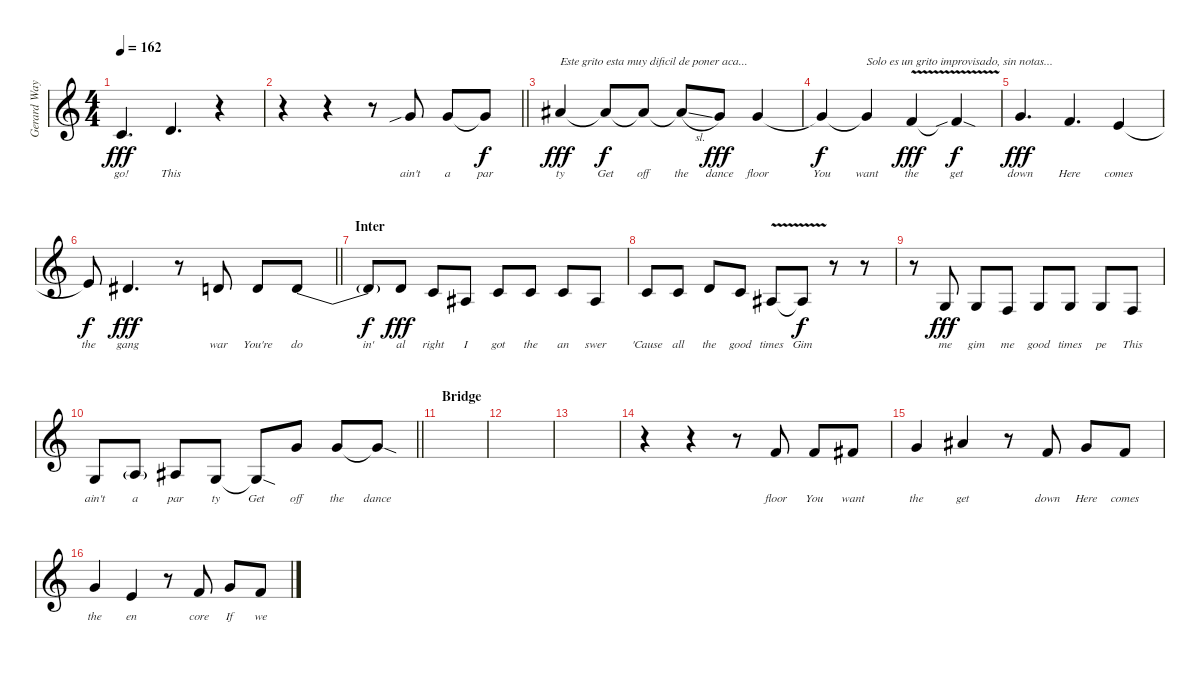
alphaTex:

\track ("Gerard Way [Vocals]" "Gerard Way") {instrument clarinet}
\staff {score}
\tuning (E4 B3 G3 D3 A2 E2) {hide}
\ts (4 4)
\tempo 162
\clef g2
\ks c
1.2.4{d lyrics (0 "go!") lyrics (1 "") lyrics (2 "") lyrics (3 "") lyrics (4 "") dy fff} 3.2.4{d lyrics (0 "This") lyrics (1 "") lyrics (2 "") lyrics (3 "") lyrics (4 "")} r.4 |
\barLineRight lightlight
r.4 r.4 r.8 3.1{sib}.8{lyrics (0 "ain't") lyrics (1 "") lyrics (2 "") lyrics (3 "") lyrics (4 "")} 3.1.8{lyrics (0 "a") lyrics (1 "") lyrics (2 "") lyrics (3 "") lyrics (4 "")} 3.1{t}.8{lyrics (0 "par") lyrics (1 "") lyrics (2 "") lyrics (3 "") lyrics (4 "") dy f} |
6.1.4{txt "Este grito esta muy dificil de poner aca..." lyrics (0 "ty") lyrics (1 "") lyrics (2 "") lyrics (3 "") lyrics (4 "") dy fff} 6.1{t}.8{lyrics (0 "Get") lyrics (1 "") lyrics (2 "") lyrics (3 "") lyrics (4 "") dy f} 6.1{t}.8{lyrics (0 "off") lyrics (1 "") lyrics (2 "") lyrics (3 "") lyrics (4 "")} 6.1{sl t}.8{lyrics (0 "the") lyrics (1 "") lyrics (2 "") lyrics (3 "") lyrics (4 "")} 3.1.8{lyrics (0 "dance") lyrics (1 "") lyrics (2 "") lyrics (3 "") lyrics (4 "") dy fff} 3.1.4{lyrics (0 "floor") lyrics (1 "") lyrics (2 "") lyrics (3 "") lyrics (4 "")} |
3.1{t}.4{lyrics (0 "You") lyrics (1 "") lyrics (2 "") lyrics (3 "") lyrics (4 "") dy f} 3.1{t}.4{txt "Solo es un grito improvisado, sin notas..." lyrics (0 "want") lyrics (1 "") lyrics (2 "") lyrics (3 "") lyrics (4 "")} 1.1{v}.4{lyrics (0 "the") lyrics (1 "") lyrics (2 "") lyrics (3 "") lyrics (4 "") dy fff} 1.1{sib sod t}.4{lyrics (0 "get") lyrics (1 "") lyrics (2 "") lyrics (3 "") lyrics (4 "") dy f} |
3.1.4{d lyrics (0 "down") lyrics (1 "") lyrics (2 "") lyrics (3 "") lyrics (4 "") dy fff} 1.1.4{d lyrics (0 "Here") lyrics (1 "") lyrics (2 "") lyrics (3 "") lyrics (4 "")} 0.1.4{lyrics (0 "comes") lyrics (1 "") lyrics (2 "") lyrics (3 "") lyrics (4 "")} |
\barLineRight lightlight
0.1{t}.8{lyrics (0 "the") lyrics (1 "") lyrics (2 "") lyrics (3 "") lyrics (4 "") dy f} 4.2.4{d lyrics (0 "gang") lyrics (1 "") lyrics (2 "") lyrics (3 "") lyrics (4 "") dy fff} r.8 3.2.8{lyrics (0 "war") lyrics (1 "") lyrics (2 "") lyrics (3 "") lyrics (4 "")} 3.2.8{lyrics (0 "You're") lyrics (1 "") lyrics (2 "") lyrics (3 "") lyrics (4 "")} 3.2{be (bendrelease 0 0 15 2 45 2 60 0)}.8{lyrics (0 "do") lyrics (1 "") lyrics (2 "") lyrics (3 "") lyrics (4 "")} |
\section ("" "Inter")
3.2{t}.8{lyrics (0 "in'") lyrics (1 "") lyrics (2 "") lyrics (3 "") lyrics (4 "") dy f} 3.2.8{lyrics (0 "al") lyrics (1 "") lyrics (2 "") lyrics (3 "") lyrics (4 "") dy fff} 1.2.8{lyrics (0 "right") lyrics (1 "") lyrics (2 "") lyrics (3 "") lyrics (4 "")} 3.3.8{lyrics (0 "I") lyrics (1 "") lyrics (2 "") lyrics (3 "") lyrics (4 "")} 1.2.8{lyrics (0 "got") lyrics (1 "") lyrics (2 "") lyrics (3 "") lyrics (4 "")} 1.2.8{lyrics (0 "the") lyrics (1 "") lyrics (2 "") lyrics (3 "") lyrics (4 "")} 1.2.8{lyrics (0 "an") lyrics (1 "") lyrics (2 "") lyrics (3 "") lyrics (4 "")} 3.3.8{lyrics (0 "swer") lyrics (1 "") lyrics (2 "") lyrics (3 "") lyrics (4 "")} |
1.2.8{lyrics (0 "'Cause") lyrics (1 "") lyrics (2 "") lyrics (3 "") lyrics (4 "")} 1.2.8{lyrics (0 "all") lyrics (1 "") lyrics (2 "") lyrics (3 "") lyrics (4 "")} 3.2.8{lyrics (0 "the") lyrics (1 "") lyrics (2 "") lyrics (3 "") lyrics (4 "")} 1.2.8{lyrics (0 "good") lyrics (1 "") lyrics (2 "") lyrics (3 "") lyrics (4 "")} 3.3{v}.8{lyrics (0 "times") lyrics (1 "") lyrics (2 "") lyrics (3 "") lyrics (4 "")} 3.3{t}.8{lyrics (0 "Gim") lyrics (1 "") lyrics (2 "") lyrics (3 "") lyrics (4 "") dy f} r.8 r.8 |
r.8 0.3.8{lyrics (0 "me") lyrics (1 "") lyrics (2 "") lyrics (3 "") lyrics (4 "") dy fff} 0.3.8{lyrics (0 "gim") lyrics (1 "") lyrics (2 "") lyrics (3 "") lyrics (4 "")} 3.4.8{lyrics (0 "me") lyrics (1 "") lyrics (2 "") lyrics (3 "") lyrics (4 "")} 0.3.8{lyrics (0 "good") lyrics (1 "") lyrics (2 "") lyrics (3 "") lyrics (4 "")} 0.3.8{lyrics (0 "times") lyrics (1 "") lyrics (2 "") lyrics (3 "") lyrics (4 "")} 0.3.8{lyrics (0 "pe") lyrics (1 "") lyrics (2 "") lyrics (3 "") lyrics (4 "")} 3.4.8{lyrics (0 "This") lyrics (1 "") lyrics (2 "") lyrics (3 "") lyrics (4 "")} |
\barLineRight lightlight
0.3.8{lyrics (0 "ain't") lyrics (1 "") lyrics (2 "") lyrics (3 "") lyrics (4 "")} 2.3{g}.8{lyrics (0 "a") lyrics (1 "") lyrics (2 "") lyrics (3 "") lyrics (4 "")} 3.3.8{lyrics (0 "par") lyrics (1 "") lyrics (2 "") lyrics (3 "") lyrics (4 "")} 0.3.8{lyrics (0 "ty") lyrics (1 "") lyrics (2 "") lyrics (3 "") lyrics (4 "")} 0.3{sod t}.8{lyrics (0 "Get") lyrics (1 "") lyrics (2 "") lyrics (3 "") lyrics (4 "")} 3.1.8{lyrics (0 "off") lyrics (1 "") lyrics (2 "") lyrics (3 "") lyrics (4 "")} 3.1.8{lyrics (0 "the") lyrics (1 "") lyrics (2 "") lyrics (3 "") lyrics (4 "")} 3.1{sod t}.8{lyrics (0 "dance") lyrics (1 "") lyrics (2 "") lyrics (3 "") lyrics (4 "")} |
\section ("" "Bridge")
|
|
|
r.4 r.4 r.8 1.1.8{lyrics (0 "floor") lyrics (1 "") lyrics (2 "") lyrics (3 "") lyrics (4 "")} 1.1.8{lyrics (0 "You") lyrics (1 "") lyrics (2 "") lyrics (3 "") lyrics (4 "")} 2.1.8{lyrics (0 "want") lyrics (1 "") lyrics (2 "") lyrics (3 "") lyrics (4 "")} |
3.1.4{lyrics (0 "the") lyrics (1 "") lyrics (2 "") lyrics (3 "") lyrics (4 "")} 6.1.4{lyrics (0 "get") lyrics (1 "") lyrics (2 "") lyrics (3 "") lyrics (4 "")} r.8 1.1.8{lyrics (0 "down") lyrics (1 "") lyrics (2 "") lyrics (3 "") lyrics (4 "")} 3.1.8{lyrics (0 "Here") lyrics (1 "") lyrics (2 "") lyrics (3 "") lyrics (4 "")} 1.1.8{lyrics (0 "comes") lyrics (1 "") lyrics (2 "") lyrics (3 "") lyrics (4 "")} |
3.1.4{lyrics (0 "the") lyrics (1 "") lyrics (2 "") lyrics (3 "") lyrics (4 "")} 0.1.4{lyrics (0 "en") lyrics (1 "") lyrics (2 "") lyrics (3 "") lyrics (4 "")} r.8 1.1.8{lyrics (0 "core") lyrics (1 "") lyrics (2 "") lyrics (3 "") lyrics (4 "")} 3.1.8{lyrics (0 "If") lyrics (1 "") lyrics (2 "") lyrics (3 "") lyrics (4 "")} 1.1.8{lyrics (0 "we") lyrics (1 "") lyrics (2 "") lyrics (3 "") lyrics (4 "")}
